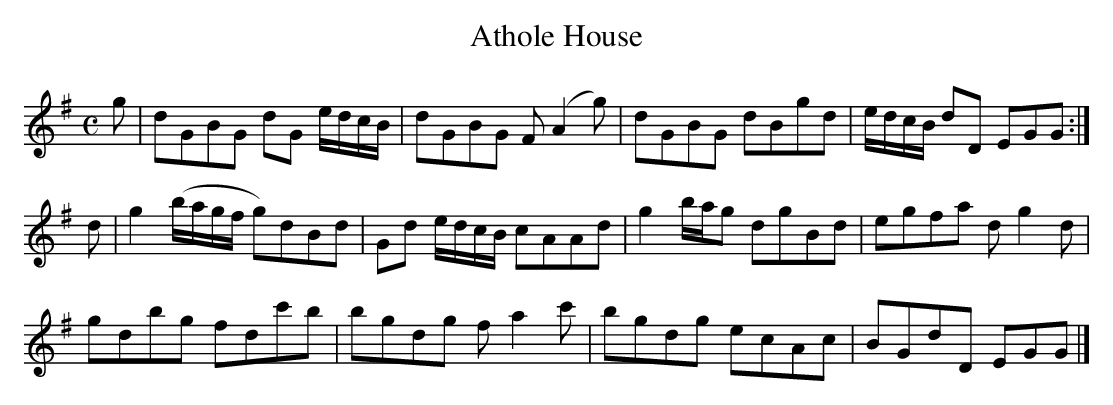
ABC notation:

X:1
T:Athole House
M:C
K:G
g|\
dGBG dG e/d/c/B/| dGBG F(A2g)| dGBG dBgd| e/d/c/B/ dD EGG:|
d|\
g2 (b/a/g/f/ g)dBd| Gd e/d/c/B/ cAAd| g2b/a/g dgBd| egfa dg2d|
gdbg fdc'b| bgdg fa2c'| bgdg ecAc| BGdD EGG|]
